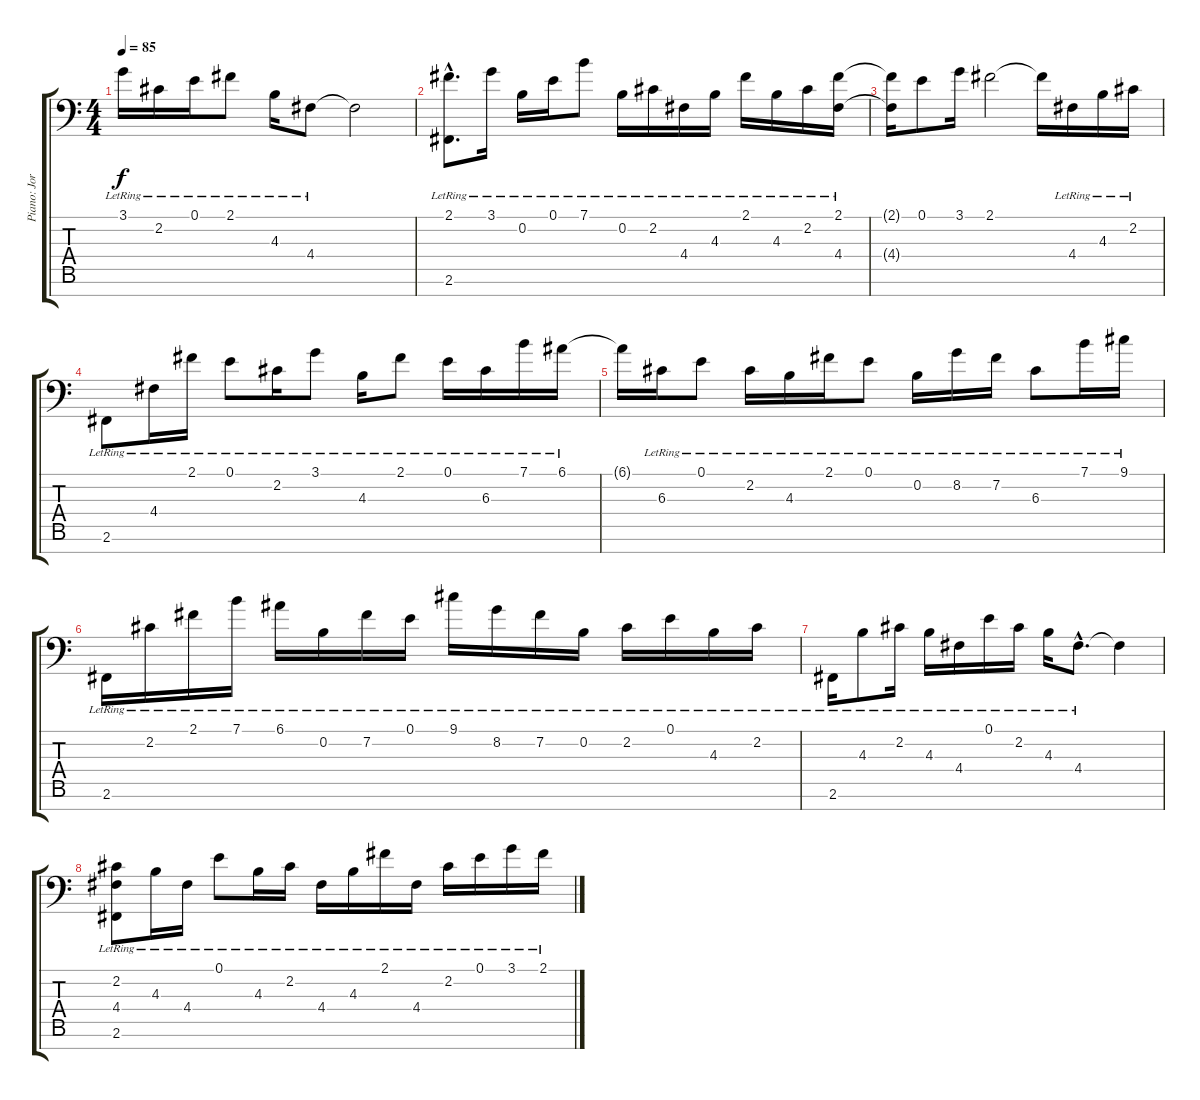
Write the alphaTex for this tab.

\track ("Piano: Jordan Rudess" "Piano: Jor") {instrument acousticgrandpiano}
\staff {score tabs}
\tuning (E4 B3 G3 D3 A2 E2 A1) {hide}
\ts (4 4)
\tempo 85
\clef f4
\ks c
3.1{lr}.16{dy f} 2.2{lr}.16 0.1{lr}.16 2.1{lr}.8 4.3{lr}.16 4.4{lr}.8 4.4{t}.2 |
(2.1{hac lr} 2.6{hac lr}).8{d} 3.1{lr}.16 0.2{lr}.16 0.1{lr}.16 7.1{lr}.8 0.2{lr}.16 2.2{lr}.16 4.4{lr}.16 4.3{lr}.16 2.1{lr}.16 4.3{lr}.16 2.2{lr}.16 (2.1{lr} 4.4{lr}).16 |
(2.1{t} 4.4{t}).16 0.1.8 3.1.16 2.1.2 2.1{t}.16 4.4{lr}.16 4.3{lr}.16 2.2{lr}.16 |
2.6{lr}.8 4.4{lr}.16 2.1{lr}.16 0.1{lr}.8 2.2{lr}.16 3.1{lr}.8 4.3{lr}.16 2.1{lr}.8 0.1{lr}.16 6.3{lr}.16 7.1{lr}.16 6.1{lr}.16 |
6.1{t}.16 6.3{lr}.16 0.1{lr}.8 2.2{lr}.16 4.3{lr}.16 2.1{lr}.16 0.1{lr}.8 0.2{lr}.16 8.2{lr}.16 7.2{lr}.16 6.3{lr}.8 7.1{lr}.16 9.1{lr}.16 |
2.6{lr}.16 2.2{lr}.16 2.1{lr}.16 7.1{lr}.16 6.1{lr}.16 0.2{lr}.16 7.2{lr}.16 0.1{lr}.16 9.1{lr}.16 8.2{lr}.16 7.2{lr}.16 0.2{lr}.16 2.2{lr}.16 0.1{lr}.16 4.3{lr}.16 2.2{lr}.16 |
2.6{lr}.16 4.3{lr}.8 2.2{lr}.16 4.3{lr}.16 4.4{lr}.16 0.1{lr}.16 2.2{lr}.16 4.3{lr}.16 4.4{hac lr}.8{d} 4.4{t}.4 |
(2.2{lr} 4.4{lr} 2.6{lr}).8 4.3{lr}.16 4.4{lr}.16 0.1{lr}.8 4.3{lr}.16 2.2{lr}.16 4.4{lr}.16 4.3{lr}.16 2.1{lr}.16 4.4{lr}.16 2.2{lr}.16 0.1{lr}.16 3.1{lr}.16 2.1{lr}.16
